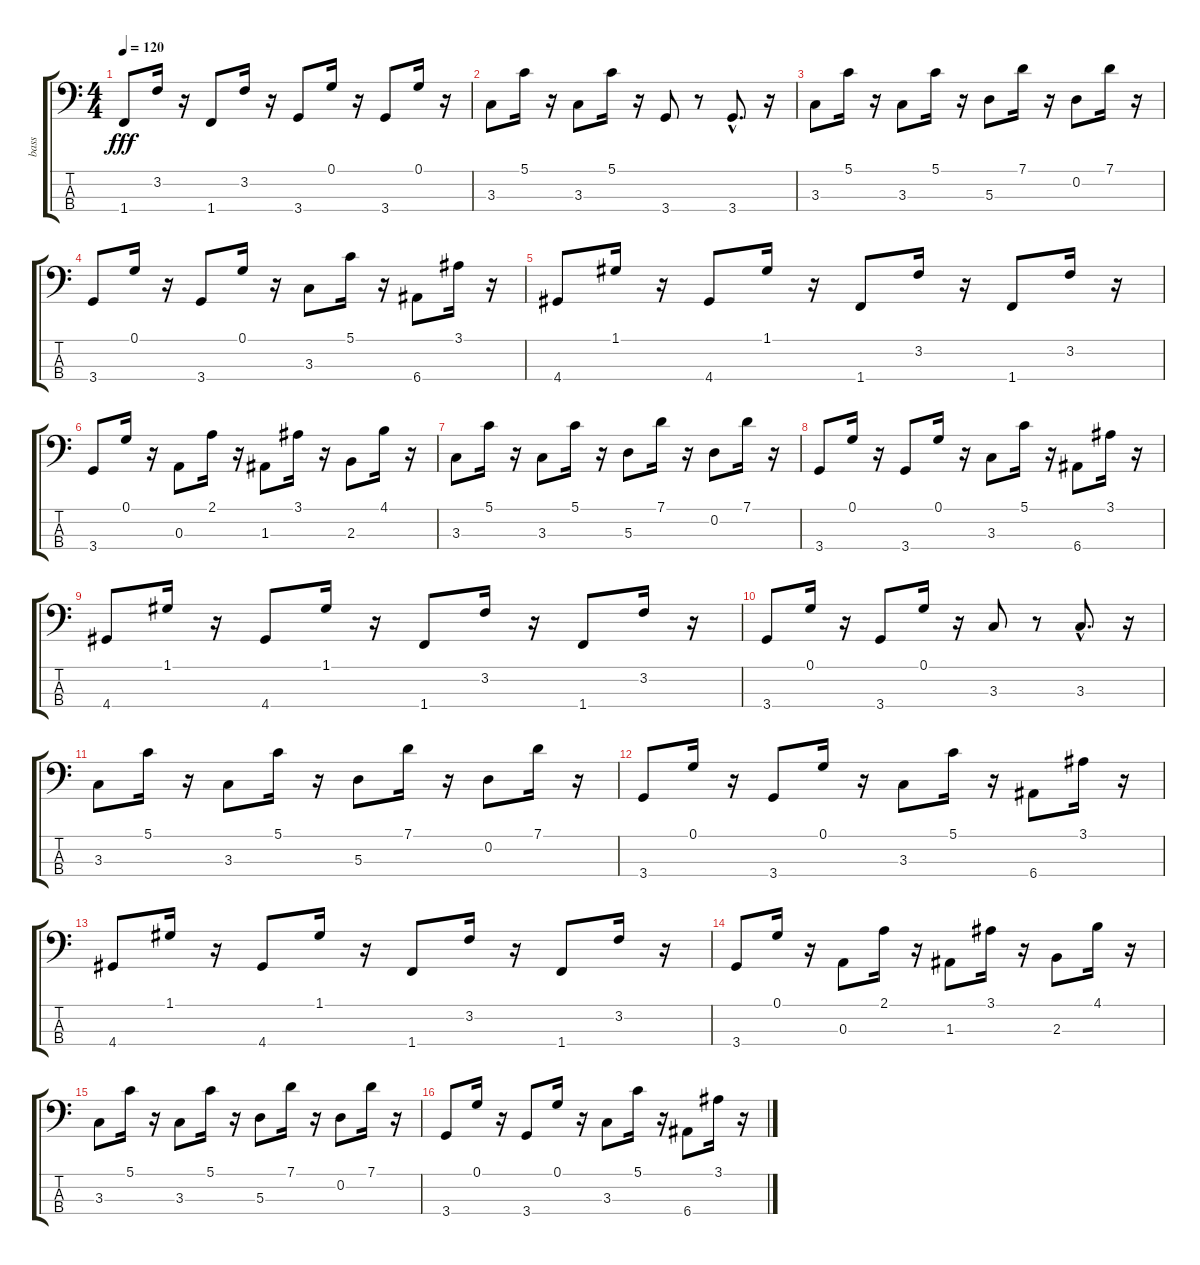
\track ("bass" "bass") {instrument slapbass2}
\staff {score tabs}
\tuning (G2 D2 A1 E1) {hide}
\ts (4 4)
\tempo 120
\clef f4
\ks c
1.4.8{dy fff} 3.2.16 r.16 1.4.8 3.2.16 r.16 3.4.8 0.1.16 r.16 3.4.8 0.1.16 r.16 |
3.3.8 5.1.16 r.16 3.3.8 5.1.16 r.16 3.4.8 r.8 3.4{hac}.8{d} r.16 |
3.3.8 5.1.16 r.16 3.3.8 5.1.16 r.16 5.3.8 7.1.16 r.16 0.2.8 7.1.16 r.16 |
3.4.8 0.1.16 r.16 3.4.8 0.1.16 r.16 3.3.8 5.1.16 r.16 6.4.8 3.1.16 r.16 |
4.4.8 1.1.16 r.16 4.4.8 1.1.16 r.16 1.4.8 3.2.16 r.16 1.4.8 3.2.16 r.16 |
3.4.8 0.1.16 r.16 0.3.8 2.1.16 r.16 1.3.8 3.1.16 r.16 2.3.8 4.1.16 r.16 |
3.3.8 5.1.16 r.16 3.3.8 5.1.16 r.16 5.3.8 7.1.16 r.16 0.2.8 7.1.16 r.16 |
3.4.8 0.1.16 r.16 3.4.8 0.1.16 r.16 3.3.8 5.1.16 r.16 6.4.8 3.1.16 r.16 |
4.4.8 1.1.16 r.16 4.4.8 1.1.16 r.16 1.4.8 3.2.16 r.16 1.4.8 3.2.16 r.16 |
3.4.8 0.1.16 r.16 3.4.8 0.1.16 r.16 3.3.8 r.8 3.3{hac}.8{d} r.16 |
3.3.8 5.1.16 r.16 3.3.8 5.1.16 r.16 5.3.8 7.1.16 r.16 0.2.8 7.1.16 r.16 |
3.4.8 0.1.16 r.16 3.4.8 0.1.16 r.16 3.3.8 5.1.16 r.16 6.4.8 3.1.16 r.16 |
4.4.8 1.1.16 r.16 4.4.8 1.1.16 r.16 1.4.8 3.2.16 r.16 1.4.8 3.2.16 r.16 |
3.4.8 0.1.16 r.16 0.3.8 2.1.16 r.16 1.3.8 3.1.16 r.16 2.3.8 4.1.16 r.16 |
3.3.8 5.1.16 r.16 3.3.8 5.1.16 r.16 5.3.8 7.1.16 r.16 0.2.8 7.1.16 r.16 |
3.4.8 0.1.16 r.16 3.4.8 0.1.16 r.16 3.3.8 5.1.16 r.16 6.4.8 3.1.16 r.16
